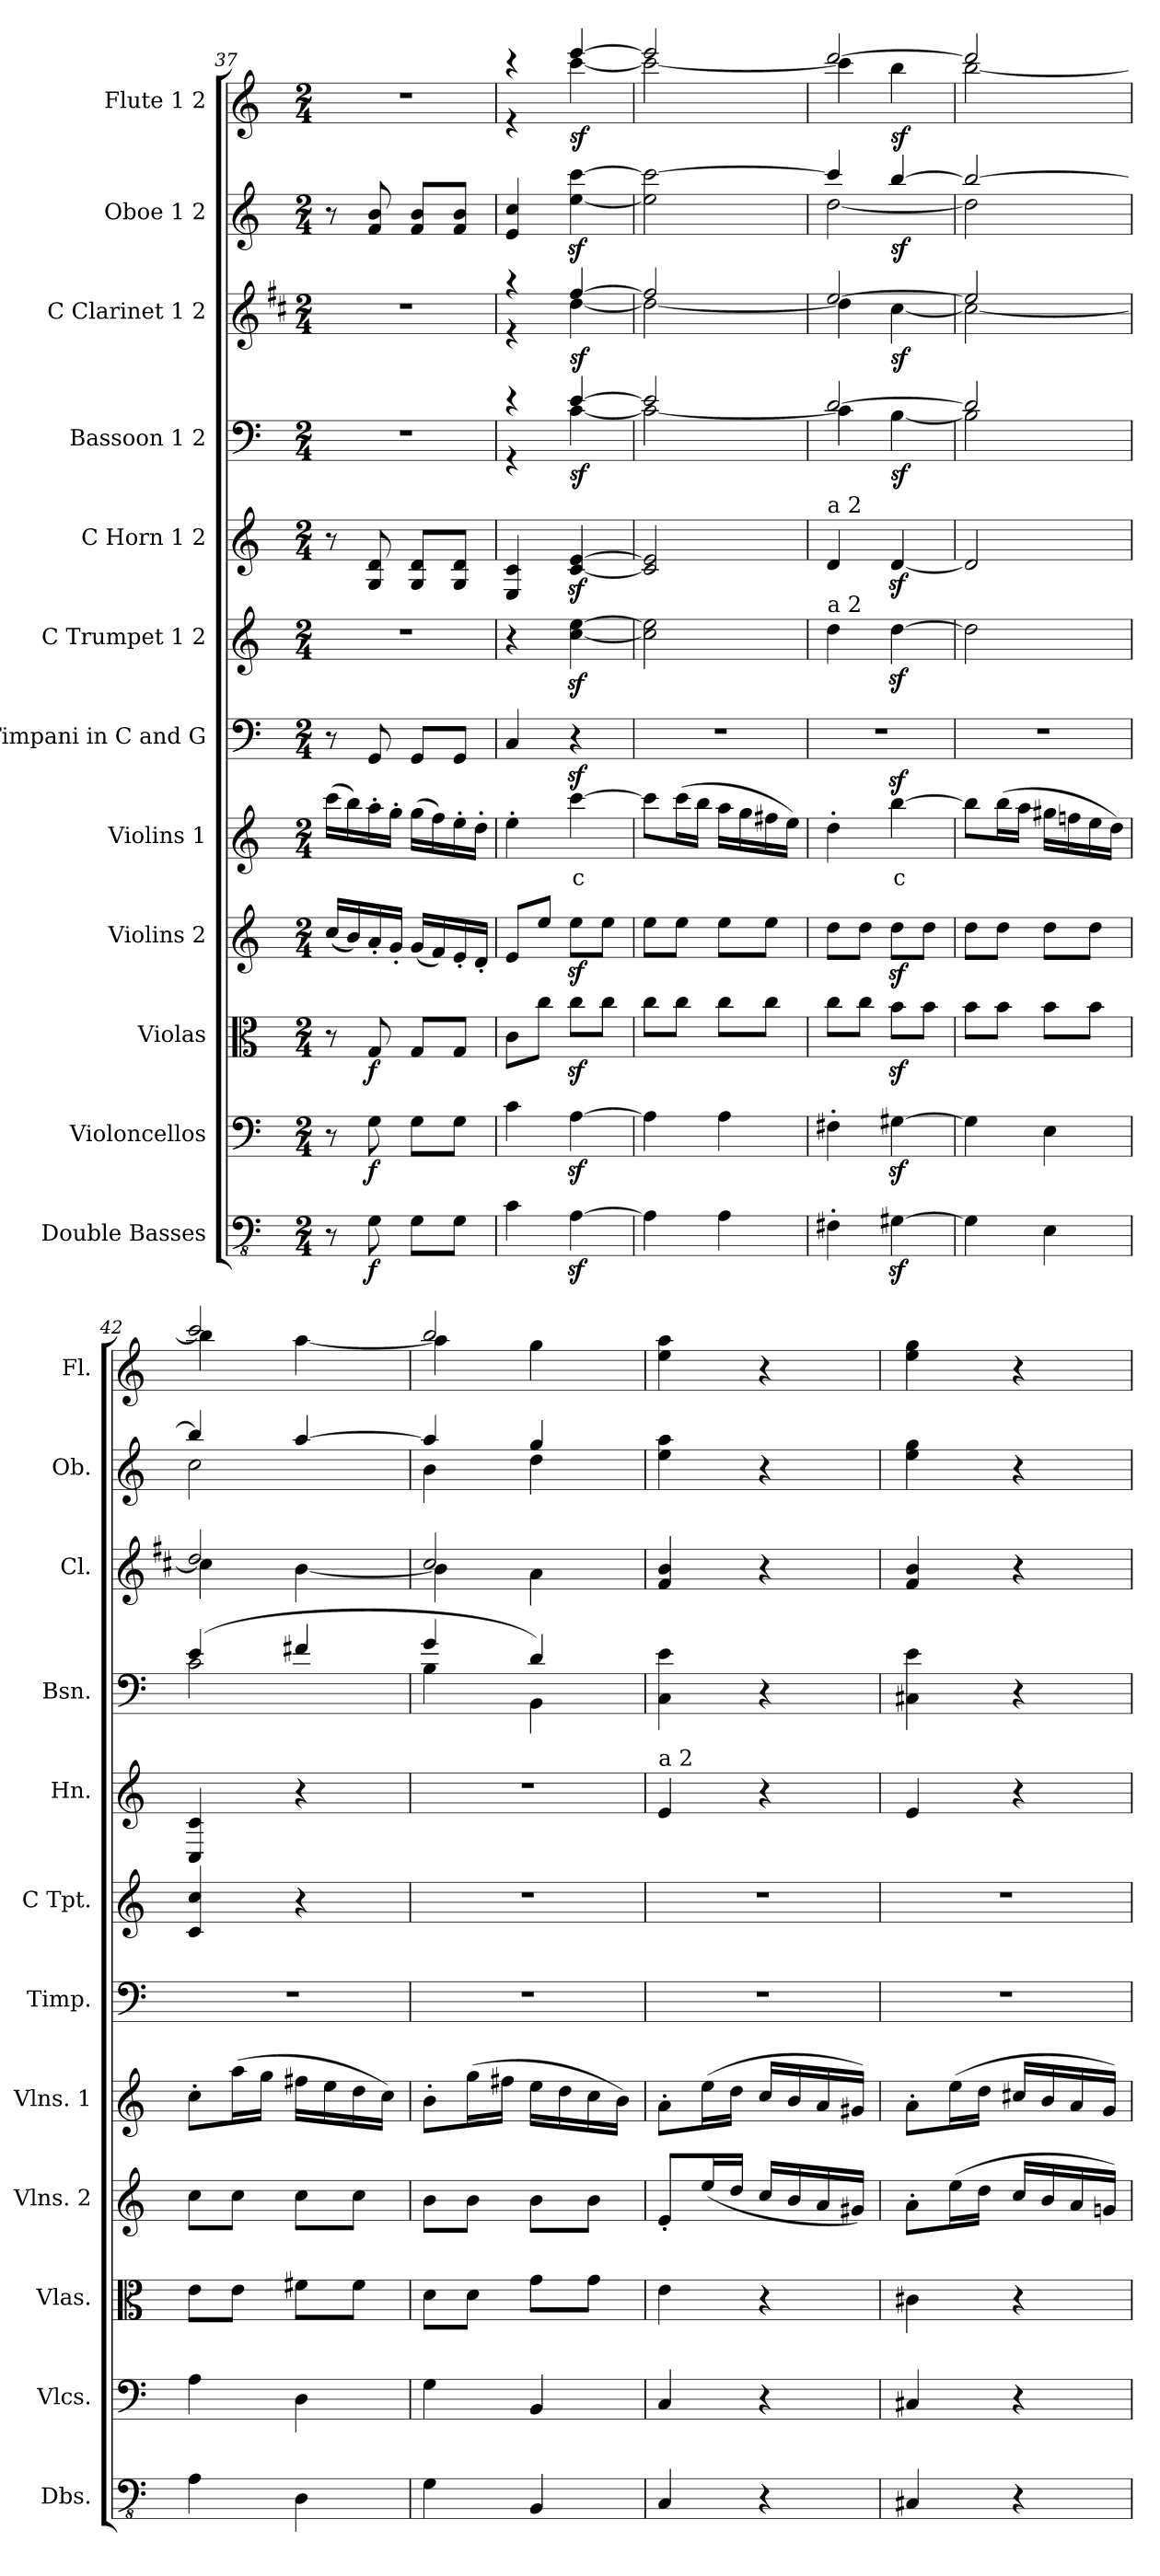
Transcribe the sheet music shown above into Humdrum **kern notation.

**kern	**dynam	**kern	**dynam	**kern	**dynam	**kern	**kern	**text	**kern	**kern	**kern	**kern	**dynam	**kern	**dynam	**kern	**dynam	**kern	**dynam
*part12	*part12	*part11	*part11	*part10	*part10	*part9	*part8	*part8	*part7	*part6	*part5	*part4	*part4	*part3	*part3	*part2	*part2	*part1	*part1
*staff12	*staff12	*staff11	*staff11	*staff10	*staff10	*staff9	*staff8	*staff8	*staff7	*staff6	*staff5	*staff4	*staff4	*staff3	*staff3	*staff2	*staff2	*staff1	*staff1
*I"Double Basses	*	*I"Violoncellos	*	*I"Violas	*	*I"Violins 2	*I"Violins 1	*	*I"Timpani in C and G	*I"C Trumpet 1 2	*I"C Horn  1 2	*I"Bassoon 1 2	*	*I"C Clarinet 1 2	*	*I"Oboe 1 2	*	*I"Flute 1 2	*
*I'Dbs.	*	*I'Vlcs.	*	*I'Vlas.	*	*I'Vlns. 2	*I'Vlns. 1	*	*I'Timp.	*I'C Tpt.	*I'Hn.	*I'Bsn.	*	*I'Cl.	*	*I'Ob.	*	*I'Fl.	*
*clefFv4	*	*clefF4	*	*clefC3	*	*clefG2	*clefG2	*	*clefF4	*clefG2	*clefG2	*clefF4	*	*clefG2	*	*clefG2	*	*clefG2	*
*	*	*	*	*	*	*	*	*	*	*	*ITrd7c12	*	*	*ITrd1c2	*	*	*	*	*
*k[]	*	*k[]	*	*k[]	*	*k[]	*k[]	*	*k[]	*k[]	*k[]	*k[]	*	*k[]	*	*k[]	*	*k[]	*
*M2/4	*	*M2/4	*	*M2/4	*	*M2/4	*M2/4	*	*M2/4	*M2/4	*M2/4	*M2/4	*	*M2/4	*	*M2/4	*	*M2/4	*
=37	=37	=37	=37	=37	=37	=37	=37	=37	=37	=37	=37	=37	=37	=37	=37	=37	=37	=37	=37
8r	.	8r	.	8r	.	(<16cc/LL	(>16ccc\LL	.	8r	2r	8r	2r	.	2r	.	8r	.	2r	.
.	.	.	.	.	.	16b/)	16bb\)	.	.	.	.	.	.	.	.	.	.	.	.
!	!LO:DY:b	!	!LO:DY:b	!	!LO:DY:b	!	!	!	!	!	!	!	!	!	!	!	!	!	!
8GG\	f	8G\	f	8G/	f	16a'/	16aa'\	.	8GG/	.	8GG/ 8D/	.	.	.	.	8f/ 8b/	.	.	.
.	.	.	.	.	.	16g'/JJ	16gg'\JJ	.	.	.	.	.	.	.	.	.	.	.	.
8GG\L	.	8G\L	.	8G/L	.	(<16g/LL	(>16gg\LL	.	8GG/L	.	8GG/ 8D/L	.	.	.	.	8f/ 8b/L	.	.	.
.	.	.	.	.	.	16f/)	16ff\)	.	.	.	.	.	.	.	.	.	.	.	.
8GG\J	.	8G\J	.	8G/J	.	16e'/	16ee'\	.	8GG/J	.	8GG/ 8D/J	.	.	.	.	8f/ 8b/J	.	.	.
.	.	.	.	.	.	16d'/JJ	16dd'\JJ	.	.	.	.	.	.	.	.	.	.	.	.
=38	=38	=38	=38	=38	=38	=38	=38	=38	=38	=38	=38	=38	=38	=38	=38	=38	=38	=38	=38
*	*	*	*	*	*	*	*	*	*	*	*	*^	*	*^	*	*	*	*^	*
4C\	.	4c\	.	8c\L	.	8e/L	4ee'\	.	4C/	4r	4EE/ 4C/	4r	4r	.	4r	4r	.	4e/ 4cc/	.	4r	4r	.
.	.	.	.	8cc\J	.	8ee/J	.	.	.	.	.	.	.	.	.	.	.	.	.	.	.	.
!	!	!	!	!	!	!	!	!	!	!	!	!	!	!LO:DY:b	!	!	!LO:DY:b	!	!	!	!	!LO:DY:b
[4AAz<\	.	[4Az<\	.	8ccz<\L	.	8eez<\L	[4cccz<\	c	4r	[4cc\z< [4ee\z<	[4C/z< [4E/z<	[4e/	[4c\	sf	[4ee/	[4cc\	sf	[4ee\z< [4ccc\z<	.	[4eee/	[4ccc\	sf
.	.	.	.	8cc\J	.	8ee\J	.	.	.	.	.	.	.	.	.	.	.	.	.	.	.	.
=39	=39	=39	=39	=39	=39	=39	=39	=39	=39	=39	=39	=39	=39	=39	=39	=39	=39	=39	=39	=39	=39	=39
4AA\]	.	4A\]	.	8cc\L	.	8ee\L	8ccc\L]	.	2r	2cc\] 2ee\]	2C/] 2E/]	2e/]	2c\_	.	2ee/]	2cc\_	.	2ee\] 2ccc\_	.	2eee/]	2ccc\_	.
.	.	.	.	8cc\J	.	8ee\J	(>16ccc\L	.	.	.	.	.	.	.	.	.	.	.	.	.	.	.
.	.	.	.	.	.	.	16bb\JJ	.	.	.	.	.	.	.	.	.	.	.	.	.	.	.
4AA\	.	4A\	.	8cc\L	.	8ee\L	16aa\LL	.	.	.	.	.	.	.	.	.	.	.	.	.	.	.
.	.	.	.	.	.	.	16gg\	.	.	.	.	.	.	.	.	.	.	.	.	.	.	.
.	.	.	.	8cc\J	.	8ee\J	16ff#X\	.	.	.	.	.	.	.	.	.	.	.	.	.	.	.
.	.	.	.	.	.	.	16ee\JJ)	.	.	.	.	.	.	.	.	.	.	.	.	.	.	.
=40	=40	=40	=40	=40	=40	=40	=40	=40	=40	=40	=40	=40	=40	=40	=40	=40	=40	=40	=40	=40	=40	=40
*	*	*	*	*	*	*	*	*	*	*	*	*	*	*	*	*	*	*^	*	*	*	*
!	!	!	!	!	!	!	!	!	!	!	!LO:TX:a:t=a 2	!	!	!	!	!	!	!	!	!	!	!	!
!	!	!	!	!	!	!	!	!	!	!LO:TX:a:t=a 2	!	!	!	!	!	!	!	!	!	!	!	!	!
4FF#X'\	.	4F#X'\	.	8cc\L	.	8dd\L	4dd'\	.	2r	4dd\	4D/	[2d/	4c\]	.	[2dd/	4cc\]	.	4ccc/]	[2dd\	.	[2ddd/	4ccc\]	.
.	.	.	.	8cc\J	.	8dd\J	.	.	.	.	.	.	.	.	.	.	.	.	.	.	.	.	.
!	!	!	!	!	!	!	!	!	!	!	!	!	!	!LO:DY:b	!	!	!LO:DY:b	!	!	!LO:DY:b	!	!	!LO:DY:b
[4GG#Xz<\	.	[4G#Xz<\	.	8bz<\L	.	8ddz<\L	[4bbz<\	c	.	[4ddz<\	[4Dz</	.	[4B\	sf	.	[4b\	sf	[4bb/	.	sf	.	4bb\	sf
.	.	.	.	8b\J	.	8dd\J	.	.	.	.	.	.	.	.	.	.	.	.	.	.	.	.	.
=41	=41	=41	=41	=41	=41	=41	=41	=41	=41	=41	=41	=41	=41	=41	=41	=41	=41	=41	=41	=41	=41	=41	=41
4GG#\]	.	4G#\]	.	8b\L	.	8dd\L	8bb\L]	.	2r	2dd\]	2D/]	2d/]	2B\]	.	2dd/]	2b\_	.	2bb/_	2dd\]	.	2ddd/]	[2bb\	.
.	.	.	.	8b\J	.	8dd\J	(>16bb\L	.	.	.	.	.	.	.	.	.	.	.	.	.	.	.	.
.	.	.	.	.	.	.	16aa\JJ	.	.	.	.	.	.	.	.	.	.	.	.	.	.	.	.
4EE\	.	4E\	.	8b\L	.	8dd\L	16gg#X\LL	.	.	.	.	.	.	.	.	.	.	.	.	.	.	.	.
.	.	.	.	.	.	.	16ffn\	.	.	.	.	.	.	.	.	.	.	.	.	.	.	.	.
.	.	.	.	8b\J	.	8dd\J	16ee\	.	.	.	.	.	.	.	.	.	.	.	.	.	.	.	.
.	.	.	.	.	.	.	16dd\JJ)	.	.	.	.	.	.	.	.	.	.	.	.	.	.	.	.
=42	=42	=42	=42	=42	=42	=42	=42	=42	=42	=42	=42	=42	=42	=42	=42	=42	=42	=42	=42	=42	=42	=42	=42
4AA\	.	4A\	.	8e\L	.	8cc\L	8cc'\L	.	2r	4c/ 4cc/	4CC/ 4C/	(>4e/	2c\	.	2cc/	4b\]	.	4bb/]	2cc\	.	2ccc/	4bb\]	.
.	.	.	.	8e\J	.	8cc\J	(>16aa\L	.	.	.	.	.	.	.	.	.	.	.	.	.	.	.	.
.	.	.	.	.	.	.	16gg\JJ	.	.	.	.	.	.	.	.	.	.	.	.	.	.	.	.
4DD\	.	4D\	.	8f#X\L	.	8cc\L	16ff#X\LL	.	.	4r	4r	4f#X/	.	.	.	[4a\	.	[4aa/	.	.	.	[4aa\	.
.	.	.	.	.	.	.	16ee\	.	.	.	.	.	.	.	.	.	.	.	.	.	.	.	.
.	.	.	.	8f#\J	.	8cc\J	16dd\	.	.	.	.	.	.	.	.	.	.	.	.	.	.	.	.
.	.	.	.	.	.	.	16cc\JJ)	.	.	.	.	.	.	.	.	.	.	.	.	.	.	.	.
=43	=43	=43	=43	=43	=43	=43	=43	=43	=43	=43	=43	=43	=43	=43	=43	=43	=43	=43	=43	=43	=43	=43	=43
4GG\	.	4G\	.	8d\L	.	8b\L	8b'\L	.	2r	2r	2r	4g/	4B\	.	2b/	4a\]	.	4aa/]	4b\	.	2bb/	4aa\]	.
.	.	.	.	8d\J	.	8b\J	(>16gg\L	.	.	.	.	.	.	.	.	.	.	.	.	.	.	.	.
.	.	.	.	.	.	.	16ff#X\JJ	.	.	.	.	.	.	.	.	.	.	.	.	.	.	.	.
4BBB/	.	4BB/	.	8g\L	.	8b\L	16ee\LL	.	.	.	.	4d/)	4BB\	.	.	4g\	.	4gg/	4dd\	.	.	4gg\	.
.	.	.	.	.	.	.	16dd\	.	.	.	.	.	.	.	.	.	.	.	.	.	.	.	.
.	.	.	.	8g\J	.	8b\J	16cc\	.	.	.	.	.	.	.	.	.	.	.	.	.	.	.	.
.	.	.	.	.	.	.	16b\JJ)	.	.	.	.	.	.	.	.	.	.	.	.	.	.	.	.
*	*	*	*	*	*	*	*	*	*	*	*	*v	*v	*	*	*	*	*v	*v	*	*v	*v	*
*	*	*	*	*	*	*	*	*	*	*	*	*	*	*v	*v	*	*	*	*	*
=44	=44	=44	=44	=44	=44	=44	=44	=44	=44	=44	=44	=44	=44	=44	=44	=44	=44	=44	=44
!	!	!	!	!	!	!	!	!	!	!	!LO:TX:a:t=a 2	!	!	!	!	!	!	!	!
4CC/	.	4C/	.	4e\	.	8e'/L	8a'\L	.	2r	2r	4E/	4C\ 4e\	.	4e/ 4a/	.	4ee\ 4aa\	.	4ee\ 4aa\	.
.	.	.	.	.	.	(>16ee/L	(>16ee\L	.	.	.	.	.	.	.	.	.	.	.	.
.	.	.	.	.	.	16dd/JJ	16dd\JJ	.	.	.	.	.	.	.	.	.	.	.	.
4r	.	4r	.	4r	.	16cc/LL	16cc/LL	.	.	.	4r	4r	.	4r	.	4r	.	4r	.
.	.	.	.	.	.	16b/	16b/	.	.	.	.	.	.	.	.	.	.	.	.
.	.	.	.	.	.	16a/	16a/	.	.	.	.	.	.	.	.	.	.	.	.
.	.	.	.	.	.	16g#X/JJ)	16g#X/JJ)	.	.	.	.	.	.	.	.	.	.	.	.
=45	=45	=45	=45	=45	=45	=45	=45	=45	=45	=45	=45	=45	=45	=45	=45	=45	=45	=45	=45
4CC#X/	.	4C#X/	.	4c#X\	.	8a'\L	8a'\L	.	2r	2r	4E/	4C#X\ 4e\	.	4e/ 4a/	.	4ee\ 4gg\	.	4ee\ 4gg\	.
.	.	.	.	.	.	(>16ee\L	(>16ee\L	.	.	.	.	.	.	.	.	.	.	.	.
.	.	.	.	.	.	16dd\JJ	16dd\JJ	.	.	.	.	.	.	.	.	.	.	.	.
4r	.	4r	.	4r	.	16cc/LL	16cc#X/LL	.	.	.	4r	4r	.	4r	.	4r	.	4r	.
.	.	.	.	.	.	16b/	16b/	.	.	.	.	.	.	.	.	.	.	.	.
.	.	.	.	.	.	16a/	16a/	.	.	.	.	.	.	.	.	.	.	.	.
.	.	.	.	.	.	16gn/JJ)	16g/JJ)	.	.	.	.	.	.	.	.	.	.	.	.
=	=	=	=	=	=	=	=	=	=	=	=	=	=	=	=	=	=	=	=
*-	*-	*-	*-	*-	*-	*-	*-	*-	*-	*-	*-	*-	*-	*-	*-	*-	*-	*-	*-
